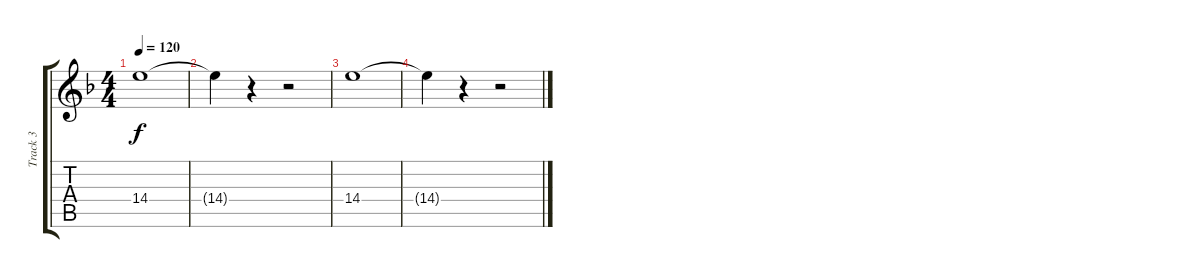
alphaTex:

\track ("Track 3" "Track 3") {instrument electricguitarjazz}
\staff {score tabs}
\tuning (E4 B3 G3 D3 A2 E2) {hide}
\ts (4 4)
\tempo 120
\clef g2
\ks f
14.4.1{dy f} |
14.4{t}.4 r.4 r.2 |
14.4.1 |
14.4{t}.4 r.4 r.2
